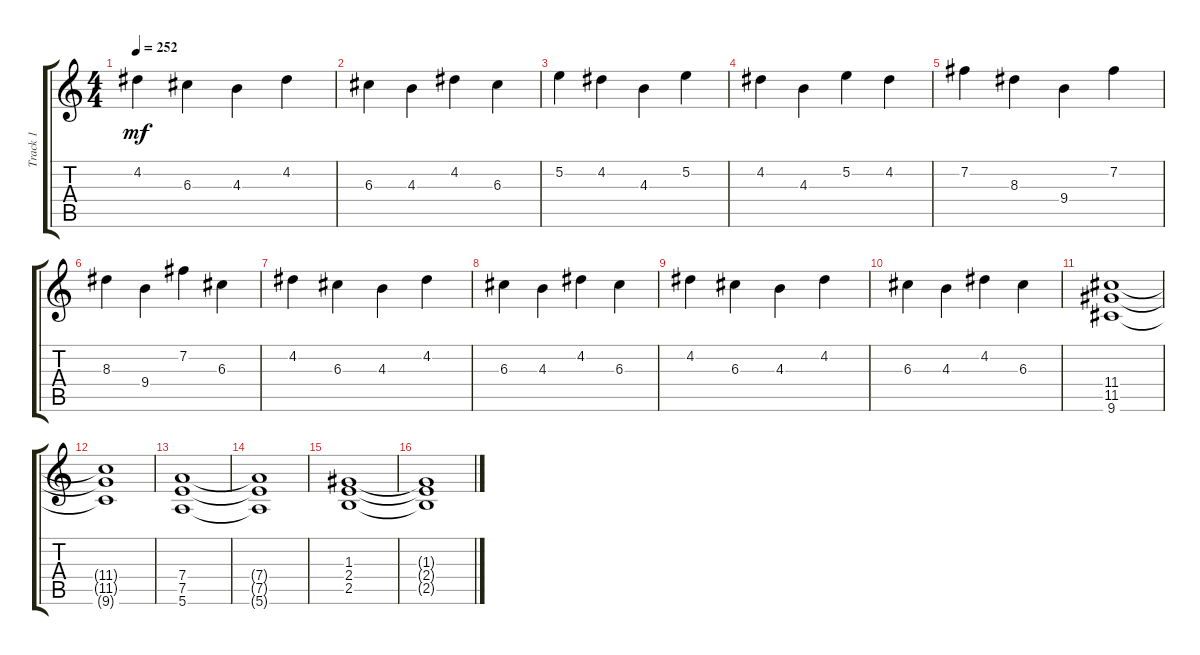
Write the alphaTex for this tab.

\track ("Track 1" "Track 1") {instrument distortionguitar}
\staff {score tabs}
\tuning (E4 B3 G3 D3 A2 E2) {hide}
\ts (4 4)
\tempo 252
\clef g2
\ks c
4.2.4{dy mf} 6.3.4 4.3.4 4.2.4 |
6.3.4 4.3.4 4.2.4 6.3.4 |
5.2.4 4.2.4 4.3.4 5.2.4 |
4.2.4 4.3.4 5.2.4 4.2.4 |
7.2.4 8.3.4 9.4.4 7.2.4 |
8.3.4 9.4.4 7.2.4 6.3.4 |
4.2.4 6.3.4 4.3.4 4.2.4 |
6.3.4 4.3.4 4.2.4 6.3.4 |
4.2.4 6.3.4 4.3.4 4.2.4 |
6.3.4 4.3.4 4.2.4 6.3.4 |
(11.4 11.5 9.6).1{balance 16} |
(11.4{t} 11.5{t} 9.6{t}).1 |
(7.4 7.5 5.6).1 |
(7.4{t} 7.5{t} 5.6{t}).1 |
(1.3 2.4 2.5).1 |
(1.3{t} 2.4{t} 2.5{t}).1
